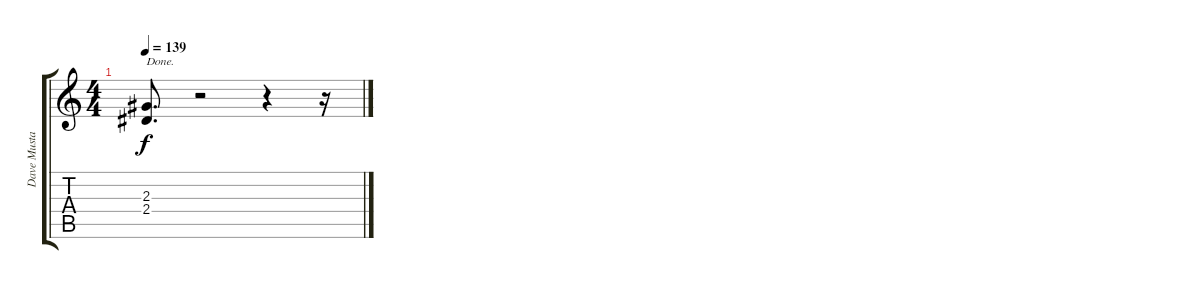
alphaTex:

\track ("Dave Mustaine" "Dave Musta") {instrument distortionguitar}
\staff {score tabs}
\tuning (Eb4 Bb3 Gb3 Db3 Ab2 Eb2) {hide}
\ts (4 4)
\tempo 139
\clef g2
\ks c
(2.3 2.4).8{d txt "Done." dy f} r.2 r.4 r.16
